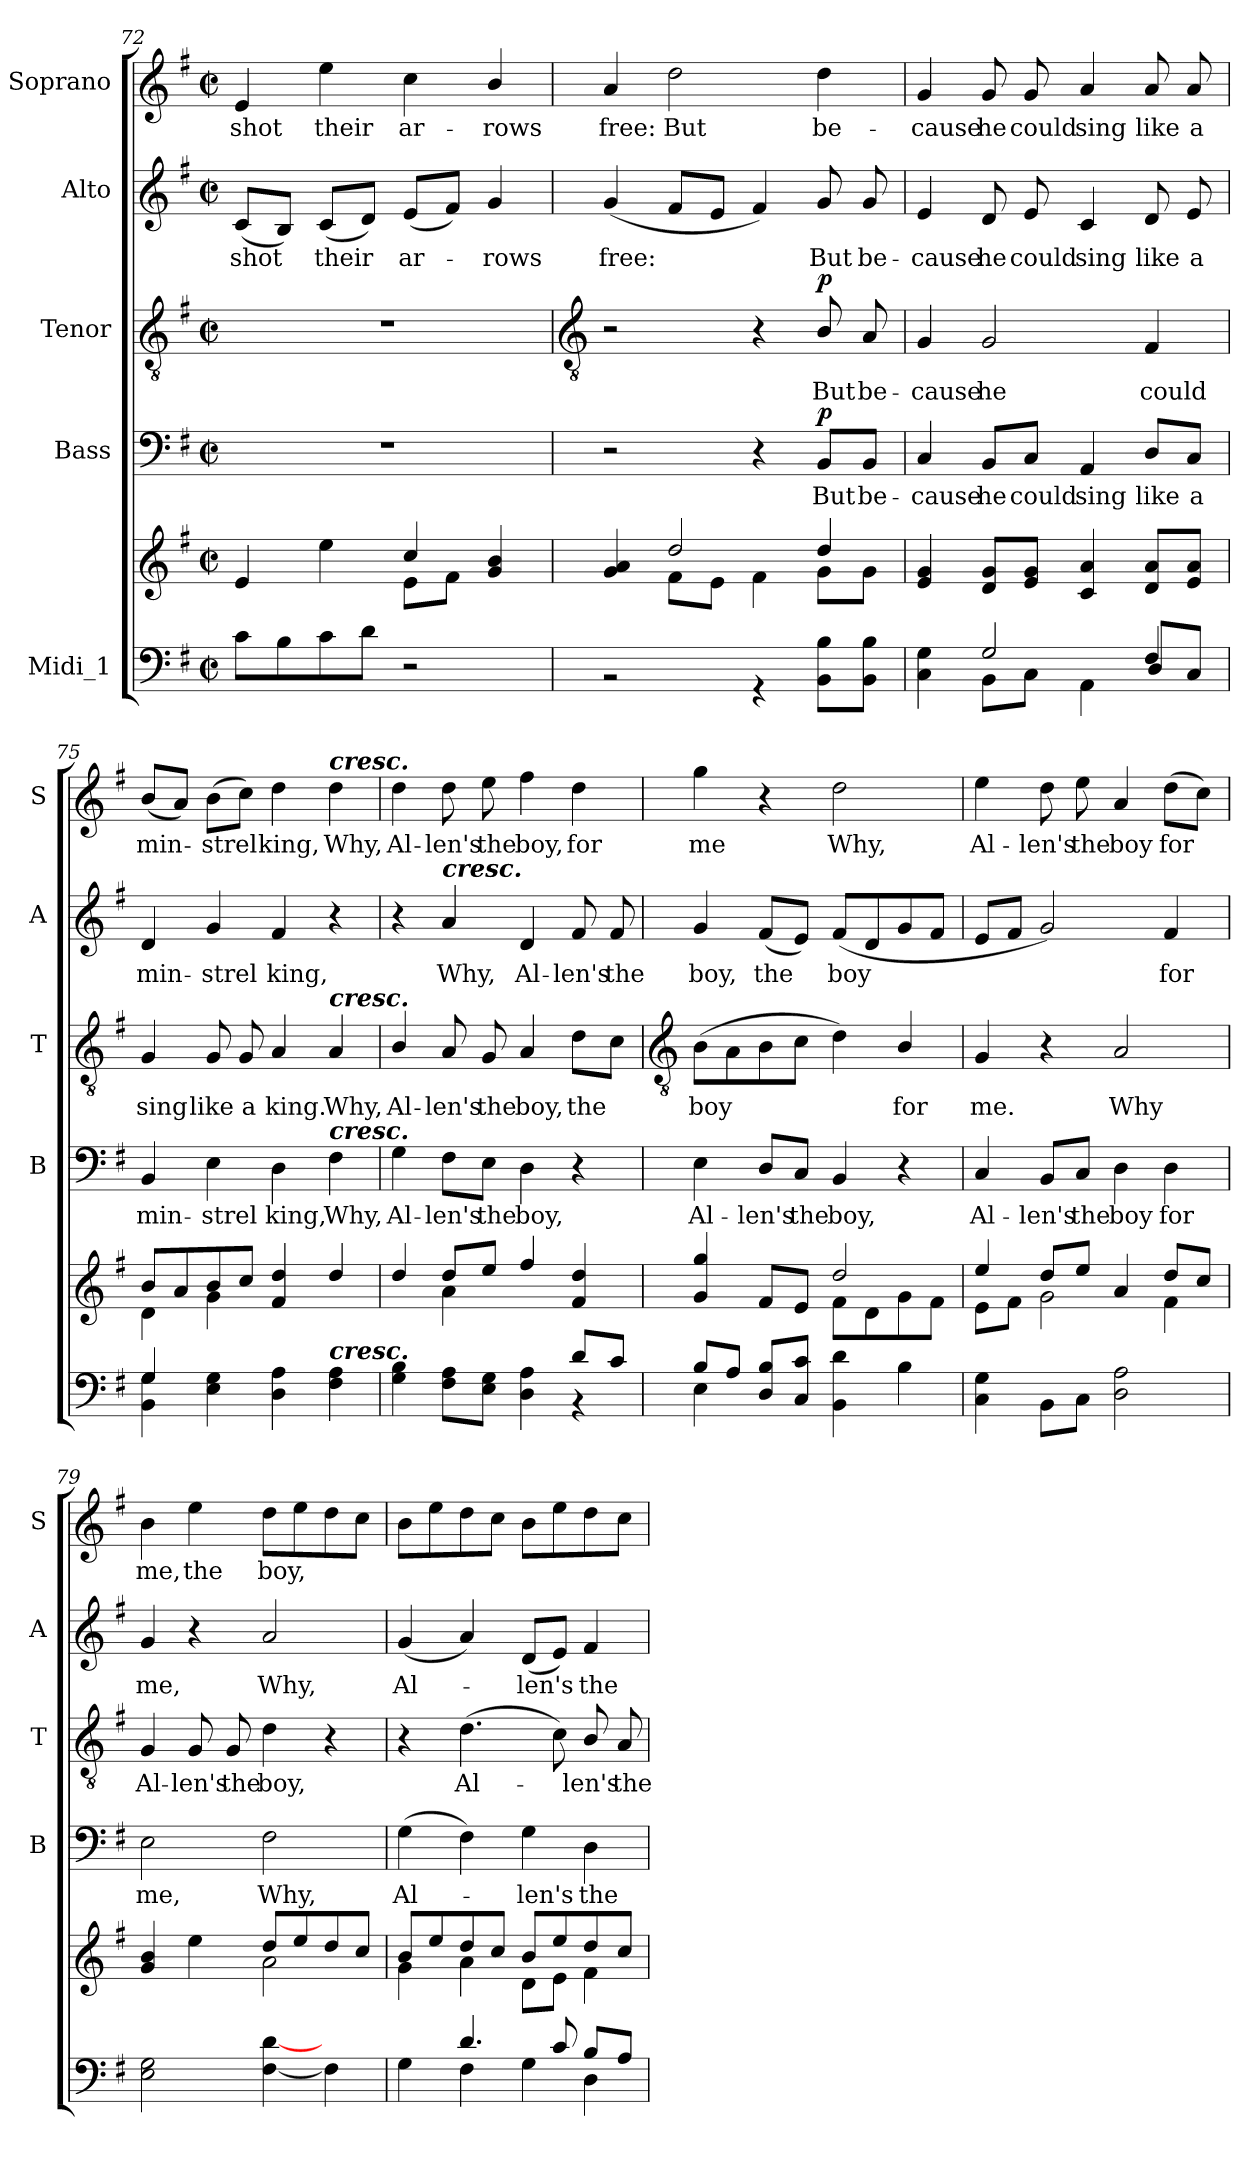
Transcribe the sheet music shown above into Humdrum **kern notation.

**kern	**kern	**kern	**text	**dynam	**kern	**text	**dynam	**kern	**text	**kern	**text
*part5	*part5	*part4	*part4	*part4	*part3	*part3	*part3	*part2	*part2	*part1	*part1
*staff6	*staff5	*staff4	*staff4	*staff4	*staff3	*staff3	*staff3	*staff2	*staff2	*staff1	*staff1
*I"Midi_1	*	*I"Bass	*	*	*I"Tenor	*	*	*I"Alto	*	*I"Soprano	*
*	*	*I'B	*	*	*I'T	*	*	*I'A	*	*I'S	*
*clefF4	*clefG2	*clefF4	*	*	*clefGv2	*	*	*clefG2	*	*clefG2	*
*k[f#]	*k[f#]	*k[f#]	*	*	*k[f#]	*	*	*k[f#]	*	*k[f#]	*
*G:	*G:	*G:	*	*	*G:	*	*	*G:	*	*G:	*
*M2/2	*M2/2	*M2/2	*	*	*M2/2	*	*	*M2/2	*	*M2/2	*
*met(c|)	*met(c|)	*met(c|)	*	*	*met(c|)	*	*	*met(c|)	*	*met(c|)	*
=72	=72	=72	=72	=72	=72	=72	=72	=72	=72	=72	=72
*	*^	*	*	*	*	*	*	*	*	*	*
!	!	!	!	!	!	!	!	!	!	!LO:LY:b	!	!LO:LY:b
8cL	4e	2ryy	1r	.	.	1r	.	.	(<8cL	shot	4e	shot
8B	.	.	.	.	.	.	.	.	8BJ)	.	.	.
!	!	!	!	!	!	!	!	!	!	!LO:LY:b	!	!LO:LY:b
8c	4ee\	.	.	.	.	.	.	.	(<8cL	their	4ee	their
8dJ	.	.	.	.	.	.	.	.	8dJ)	.	.	.
!	!	!	!	!	!	!	!	!	!	!LO:LY:b	!	!LO:LY:b
2r	4cc/	8e\L	.	.	.	.	.	.	(<8eL	ar-	4cc	ar-
.	.	8f#\J	.	.	.	.	.	.	8f#J)	.	.	.
!	!	!	!	!	!	!	!	!	!	!LO:LY:b	!	!LO:LY:b
.	4g/ 4b/	4ryy	.	.	.	.	.	.	4g	rows	4b/	-rows
!!LO:LB:g=z
=73	=73	=73	=73	=73	=73	=73	=73	=73	=73	=73	=73	=73
*	*	*	*	*	*	*clefGv2	*	*	*	*	*	*
*^	*	*	*	*	*	*	*	*	*	*	*	*
!	!	!	!	!	!	!	!	!	!	!	!LO:LY:b	!	!LO:LY:b
1ryy	2r	4g/ 4a/	4ryy	2r	.	.	2r	.	.	(<4g	free:	4a	free:
!	!	!	!	!	!	!	!	!	!	!	!	!	!LO:LY:b
.	.	2dd/	8f#\L	.	.	.	.	.	.	8f#L	.	2dd	But
.	.	.	8e\J	.	.	.	.	.	.	8eJ	.	.	.
.	4r	.	4f#\	4r	.	.	4r	.	.	4f#)	.	.	.
!	!	!	!	!	!LO:LY:b	!LO:DY:b	!	!LO:LY:b	!LO:DY:b	!	!LO:LY:b	!	!LO:LY:b
.	8BB\ 8B\L	4dd/	8g\L	8BB/L	But	p	8B/	But	p	8g	But	4dd	be-
!	!	!	!	!	!LO:LY:b	!	!	!LO:LY:b	!	!	!LO:LY:b	!	!
.	8BB\ 8B\J	.	8g\J	8BB/J	be-	.	8A	be-	.	8g	be-	.	.
=74	=74	=74	=74	=74	=74	=74	=74	=74	=74	=74	=74	=74	=74
!	!	!	!	!	!LO:LY:b	!	!	!LO:LY:b	!	!	!LO:LY:b	!	!LO:LY:b
4ryy	4C\ 4G\	4e/ 4g/	1ryy	4C	-cause	.	4G	-cause	.	4e	-cause	4g	-cause
!	!	!	!	!	!LO:LY:b	!	!	!LO:LY:b	!	!	!LO:LY:b	!	!LO:LY:b
2G/	8BB\L	8d/ 8g/L	.	8BB/L	he	.	2G	he	.	8d	he	8g	he
!	!	!	!	!	!LO:LY:b	!	!	!	!	!	!LO:LY:b	!	!LO:LY:b
.	8C\J	8e/ 8g/J	.	8C/J	could	.	.	.	.	8e	could	8g	could
!	!	!	!	!	!LO:LY:b	!	!	!	!	!	!LO:LY:b	!	!LO:LY:b
.	4AA\	4c/ 4a/	.	4AA	sing	.	.	.	.	4c	sing	4a	sing
!	!	!	!	!	!LO:LY:b	!	!	!LO:LY:b	!	!	!LO:LY:b	!	!LO:LY:b
4F#/	8D/L	8d/ 8a/L	.	8D/L	like	.	4F#	could	.	8d	like	8a	like
!	!	!	!	!	!LO:LY:b	!	!	!	!	!	!LO:LY:b	!	!LO:LY:b
.	8C\J	8e/ 8a/J	.	8C/J	a	.	.	.	.	8e	a	8a	a
=75	=75	=75	=75	=75	=75	=75	=75	=75	=75	=75	=75	=75	=75
!	!	!	!	!	!LO:LY:b	!	!	!LO:LY:b	!	!	!LO:LY:b	!	!LO:LY:b
4G/	4BB\ 4G\	8b/L	4d\	4BB	min-	.	4G	sing	.	4d	min-	(<8bL	min-
.	.	8a/	.	.	.	.	.	.	.	.	.	8aJ)	.
!	!	!	!	!	!LO:LY:b	!	!	!LO:LY:b	!	!	!LO:LY:b	!	!LO:LY:b
2.ryy	4E\ 4G\	8b/	4g\	4E	-strel	.	8G	like	.	4g	-strel	(>8bL	strel
!	!	!	!	!	!	!	!	!LO:LY:b	!	!	!	!	!
.	.	8cc/J	.	.	.	.	8G	a	.	.	.	8ccJ)	.
!	!	!	!	!	!LO:LY:b	!	!	!LO:LY:b	!	!	!LO:LY:b	!	!LO:LY:b
.	4D\ 4A\	4f#/ 4dd/	2ryy	4D	king,	.	4A	king.	.	4f#	king,	4dd	king,
!	!	!	!	!	!	!	!	!	!	!	!	!LO:TX:a:Bi:t=cresc.	!
!	!	!	!	!	!	!	!LO:TX:a:Bi:t=cresc.	!	!	!	!	!	!
!	!	!	!	!LO:TX:a:Bi:t=cresc.	!	!	!	!	!	!	!	!	!
!	!LO:TX:a:Bi:t=cresc.	!	!	!	!	!	!	!	!	!	!	!	!
!	!	!	!	!	!LO:LY:b	!	!	!LO:LY:b	!	!	!	!	!LO:LY:b
.	4F#\ 4A\	4dd/	.	4F#	Why,	.	4A	Why,	.	4r	.	4dd	Why,
=76	=76	=76	=76	=76	=76	=76	=76	=76	=76	=76	=76	=76	=76
!	!	!	!	!	!LO:LY:b	!	!	!LO:LY:b	!	!	!	!	!LO:LY:b
2.ryy	4G\ 4B\	4dd/	4ryy	4G	Al-	.	4B/	Al-	.	4r	.	4dd	Al-
!	!	!	!	!	!	!	!	!	!	!LO:TX:a:Bi:t=cresc.	!	!	!
!	!	!	!	!	!LO:LY:b	!	!	!LO:LY:b	!	!	!LO:LY:b	!	!LO:LY:b
.	8F#\ 8A\L	8dd/L	4a\	8F#\L	-len's	.	8A	-len's	.	4a	Why,	8dd	-len's
!	!	!	!	!	!LO:LY:b	!	!	!LO:LY:b	!	!	!	!	!LO:LY:b
.	8E\ 8G\J	8ee/J	.	8E\J	the	.	8G	the	.	.	.	8ee	the
!	!	!	!	!	!LO:LY:b	!	!	!LO:LY:b	!	!	!LO:LY:b	!	!LO:LY:b
.	4D\ 4A\	4ff#/	2ryy	4D	boy,	.	4A	boy,	.	4d	Al-	4ff#	boy,
!	!	!	!	!	!	!	!	!LO:LY:b	!	!	!LO:LY:b	!	!LO:LY:b
8d/L	4r	4f#/ 4dd/	.	4r	.	.	8dL	the	.	8f#	-len's	4dd	for
!	!	!	!	!	!	!	!	!	!	!	!LO:LY:b	!	!
8c/J	.	.	.	.	.	.	8cJ	.	.	8f#	the	.	.
!!LO:LB:g=z
=77	=77	=77	=77	=77	=77	=77	=77	=77	=77	=77	=77	=77	=77
*	*	*	*	*	*	*	*clefGv2	*	*	*	*	*	*
!	!	!	!	!	!LO:LY:b	!	!	!LO:LY:b	!	!	!LO:LY:b	!	!LO:LY:b
8B/L	4E\	4g/ 4gg/	2ryy	4E	Al-	.	(>8BL	boy	.	4g	boy,	4gg	me
8A/J	.	.	.	.	.	.	8A	.	.	.	.	.	.
!	!	!	!	!	!LO:LY:b	!	!	!	!	!	!LO:LY:b	!	!
4ryy	8D/ 8B/L	8f#/L	.	8D/L	-len's	.	8B	.	.	(<8f#L	the	4r	.
!	!	!	!	!	!LO:LY:b	!	!	!	!	!	!	!	!
.	8C\ 8c\J	8e/J	.	8C/J	the	.	8cJ	.	.	8eJ)	.	.	.
!	!	!	!	!	!LO:LY:b	!	!	!	!	!	!LO:LY:b	!	!LO:LY:b
2ryy	4BB\ 4d\	2dd/	8f#\L	4BB	boy,	.	4d)	.	.	(<8f#L	boy	2dd	Why,
.	.	.	8d\	.	.	.	.	.	.	8d	.	.	.
!	!	!	!	!	!	!	!	!LO:LY:b	!	!	!	!	!
.	4B\	.	8g\	4r	.	.	4B/	for	.	8g	.	.	.
.	.	.	8f#\J	.	.	.	.	.	.	8f#J	.	.	.
=78	=78	=78	=78	=78	=78	=78	=78	=78	=78	=78	=78	=78	=78
!	!	!	!	!	!LO:LY:b	!	!	!LO:LY:b	!	!	!	!	!LO:LY:b
1ryy	4C\ 4G\	4ee/	8e\L	4C	Al-	.	4G	me.	.	8eL	.	4ee	Al-
.	.	.	8f#\J	.	.	.	.	.	.	8f#J	.	.	.
!	!	!	!	!	!LO:LY:b	!	!	!	!	!	!	!	!LO:LY:b
.	8BB\L	8dd/L	2g\	8BB/L	-len's	.	4r	.	.	2g)	.	8dd	-len's
!	!	!	!	!	!LO:LY:b	!	!	!	!	!	!	!	!LO:LY:b
.	8C\J	8ee/J	.	8C/J	the	.	.	.	.	.	.	8ee	the
!	!	!	!	!	!LO:LY:b	!	!	!LO:LY:b	!	!	!	!	!LO:LY:b
.	2D\ 2A\	4a/	.	4D	boy	.	2A	Why	.	.	.	4a	boy
!	!	!	!	!	!LO:LY:b	!	!	!	!	!	!LO:LY:b	!	!LO:LY:b
.	.	8dd/L	4f#\	4D	for	.	.	.	.	4f#	for	(>8ddL	for
.	.	8cc/J	.	.	.	.	.	.	.	.	.	8ccJ)	.
=79	=79	=79	=79	=79	=79	=79	=79	=79	=79	=79	=79	=79	=79
!	!	!	!	!	!LO:LY:b	!	!	!LO:LY:b	!	!	!LO:LY:b	!	!LO:LY:b
1ryy	2E\ 2G\	4g/ 4b/	2ryy	2E	me,	.	4G	Al-	.	4g	me,	4b	me,
!	!	!	!	!	!	!	!	!LO:LY:b	!	!	!	!	!LO:LY:b
.	.	4ee\	.	.	.	.	8G	-len's	.	4r	.	4ee	the
!	!	!	!	!	!	!	!	!LO:LY:b	!	!	!	!	!
.	.	.	.	.	.	.	8G	the	.	.	.	.	.
!	!	!	!	!	!LO:LY:b	!	!	!LO:LY:b	!	!	!LO:LY:b	!	!LO:LY:b
.	[4F#\ [4d\	8dd/L	2a\	2F#	Why,	.	4d	boy,	.	2a	Why,	8ddL	boy,
.	.	8ee/	.	.	.	.	.	.	.	.	.	8ee	.
.	4F#\]	8dd/	.	.	.	.	4r	.	.	.	.	8dd	.
.	.	8cc/J	.	.	.	.	.	.	.	.	.	8ccJ	.
=80	=80	=80	=80	=80	=80	=80	=80	=80	=80	=80	=80	=80	=80
!	!	!	!	!	!LO:LY:b	!	!	!	!	!	!LO:LY:b	!	!
4ryy	4G\	8b/L	4g\	(>4G	Al-	.	4r	.	.	(<4g	Al-	8bL	.
.	.	8ee/	.	.	.	.	.	.	.	.	.	8ee	.
!	!	!	!	!	!	!	!	!LO:LY:b	!	!	!	!	!
4.d/	4F#\	8dd/	4a\	4F#)	.	.	(>4.d	Al-	.	4a)	.	8dd	.
.	.	8cc/J	.	.	.	.	.	.	.	.	.	8ccJ	.
!	!	!	!	!	!LO:LY:b	!	!	!	!	!	!LO:LY:b	!	!
.	4G\	8b/L	8d\L	4G	len's	.	.	.	.	(<8dL	len's	8bL	.
8c/	.	8ee/	8e\J	.	.	.	8c)	.	.	8eJ)	.	8ee	.
!	!	!	!	!	!LO:LY:b	!	!	!LO:LY:b	!	!	!LO:LY:b	!	!
8B/L	4D\	8dd/	4f#\	4D	the	.	8B/	len's	.	4f#	the	8dd	.
!	!	!	!	!	!	!	!	!LO:LY:b	!	!	!	!	!
8A/J	.	8cc/J	.	.	.	.	8A	the	.	.	.	8ccJ	.
*v	*v	*	*	*	*	*	*	*	*	*	*	*	*
*	*v	*v	*	*	*	*	*	*	*	*	*	*
=	=	=	=	=	=	=	=	=	=	=	=
*-	*-	*-	*-	*-	*-	*-	*-	*-	*-	*-	*-
